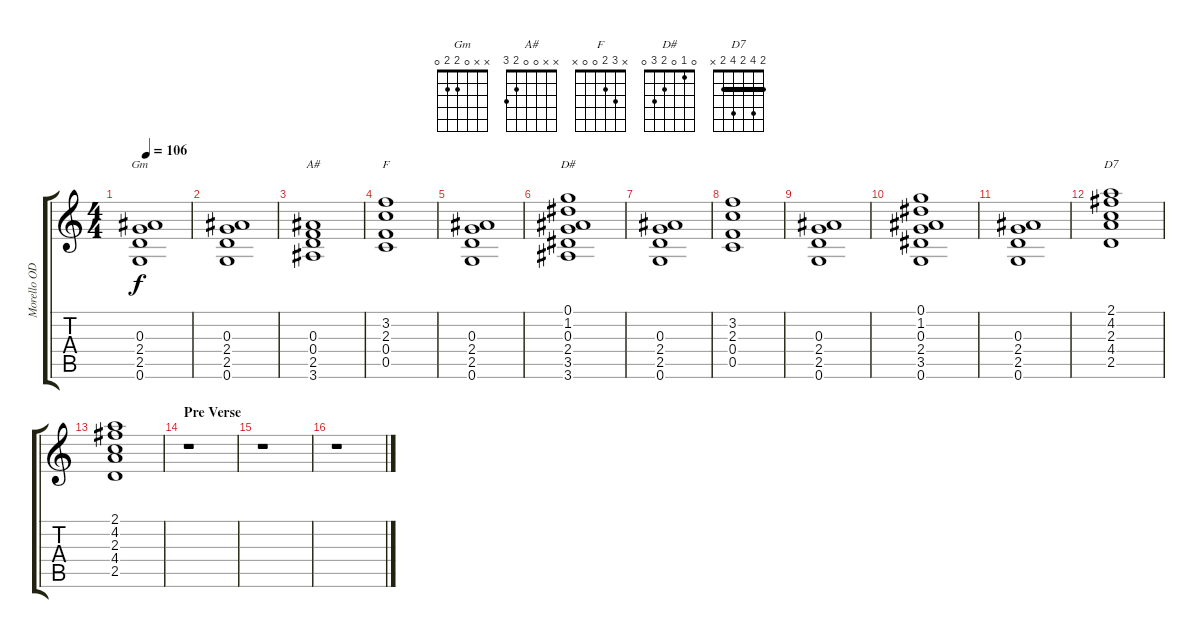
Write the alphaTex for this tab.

\track ("Morello OD/Whammy" "Morello OD") {instrument overdrivenguitar}
\staff {score tabs}
\tuning (G4 D4 Bb3 F3 C3 G2) {hide}
\chord ("Gm" x x 0 2 2 0)
\chord ("A#" x x 0 0 2 3)
\chord ("F" x 3 2 0 0 x)
\chord ("D#" 0 1 0 2 3 0)
\chord ("D7" 2 4 2 4 2 x) {barre 2}
\ts (4 4)
\tempo 106
\clef g2
\ks c
(0.3 2.4 2.5 0.6).1{ch "Gm" dy f} |
(0.3 2.4 2.5 0.6).1 |
(0.3 0.4 2.5 3.6).1{ch "A#"} |
(3.2 2.3 0.4 0.5).1{ch "F"} |
(0.3 2.4 2.5 0.6).1 |
(0.1 1.2 0.3 2.4 3.5 3.6).1{ch "D#"} |
(0.3 2.4 2.5 0.6).1 |
(3.2 2.3 0.4 0.5).1 |
(0.3 2.4 2.5 0.6).1 |
(0.1 1.2 0.3 2.4 3.5 0.6).1 |
(0.3 2.4 2.5 0.6).1 |
(2.1 4.2 2.3 4.4 2.5).1{ch "D7"} |
(2.1 4.2 2.3 4.4 2.5).1 |
\section ("" "Pre Verse")
r.1 |
r.1 |
r.1
